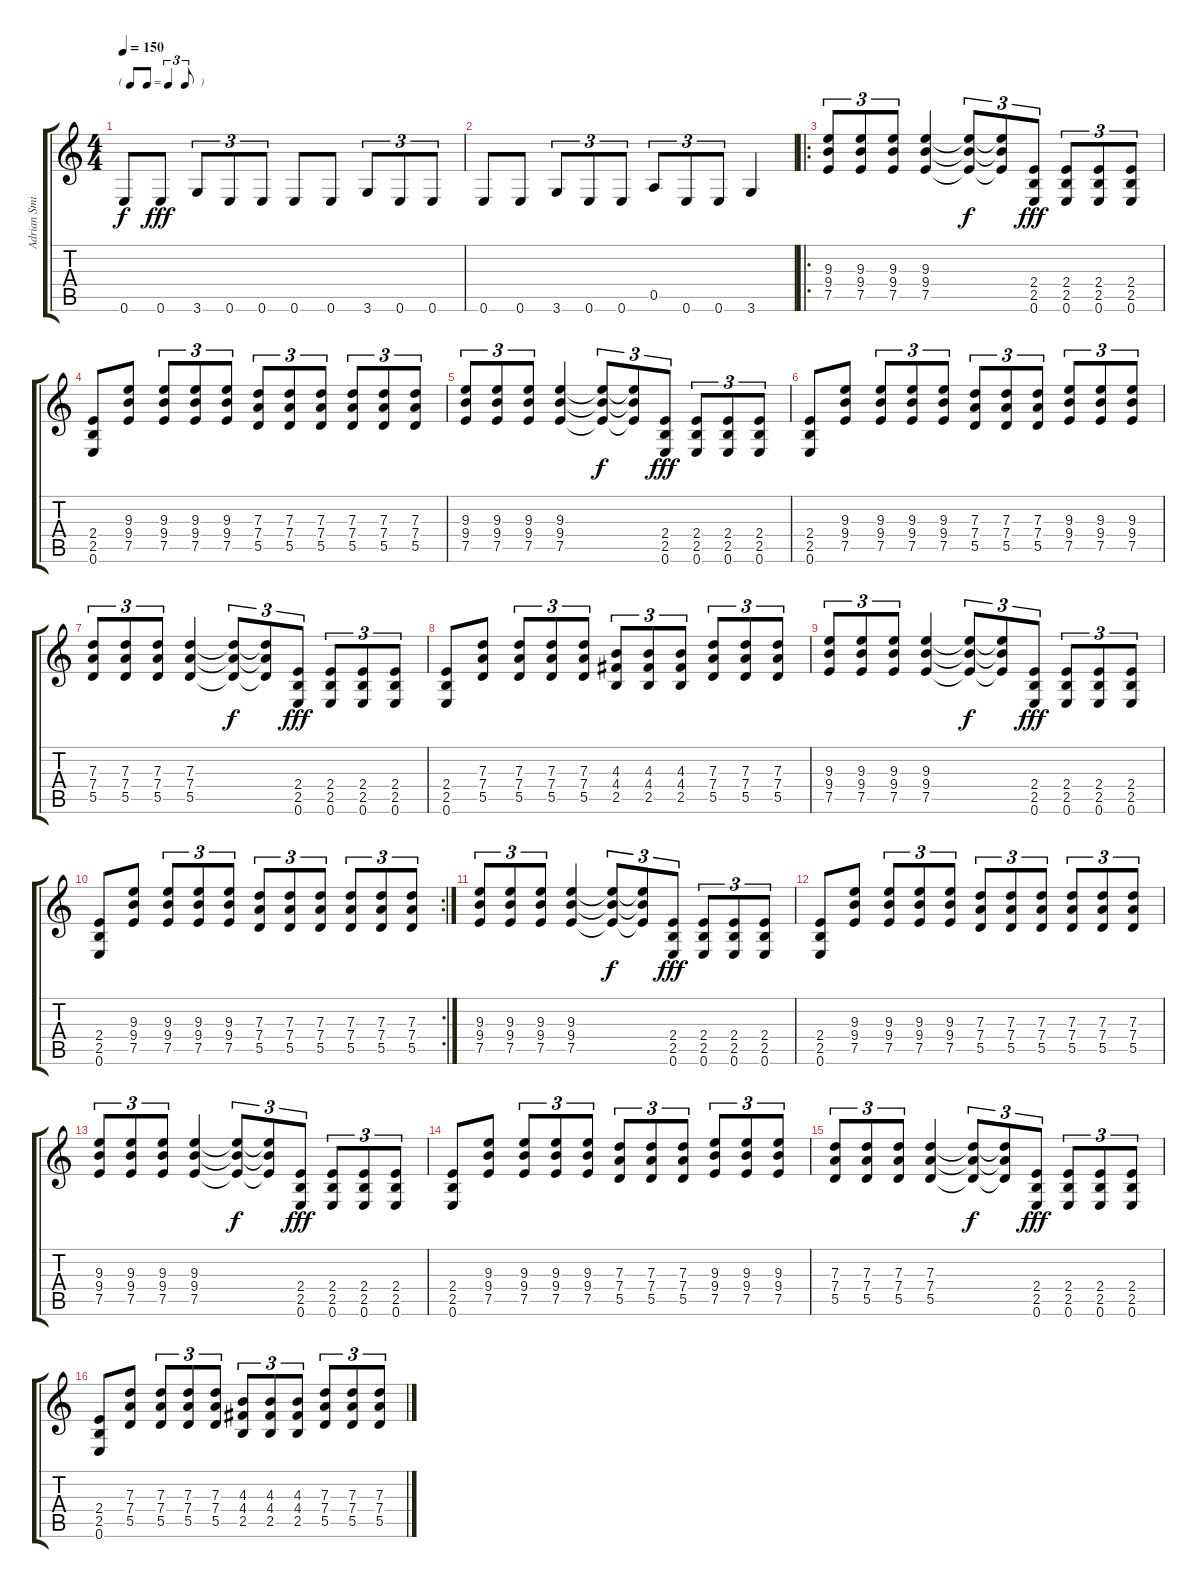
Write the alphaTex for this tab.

\track ("Adrian Smith" "Adrian Smi") {instrument overdrivenguitar}
\staff {score tabs}
\tuning (E4 B3 G3 D3 A2 E2) {hide}
\ts (4 4)
\tf triplet8th
\tempo 150
\clef g2
\ks c
0.6{t}.8{dy f} 0.6.8{dy fff} 3.6.8{tu (3 2)} 0.6.8{tu (3 2)} 0.6.8{tu (3 2)} 0.6.8 0.6.8 3.6.8{tu (3 2)} 0.6.8{tu (3 2)} 0.6.8{tu (3 2)} |
0.6.8 0.6.8 3.6.8{tu (3 2)} 0.6.8{tu (3 2)} 0.6.8{tu (3 2)} 0.5.8{tu (3 2)} 0.6.8{tu (3 2)} 0.6.8{tu (3 2)} 3.6.4 |
\ro
(9.3 9.4 7.5).8{tu (3 2)} (9.3 9.4 7.5).8{tu (3 2)} (9.3 9.4 7.5).8{tu (3 2)} (9.3 9.4 7.5).4 (9.3{t} 9.4{t} 7.5{t}).8{tu (3 2) dy f} (9.3{t} 9.4{t} 7.5{t}).8{tu (3 2)} (2.4 2.5 0.6).8{tu (3 2) dy fff} (2.4 2.5 0.6).8{tu (3 2)} (2.4 2.5 0.6).8{tu (3 2)} (2.4 2.5 0.6).8{tu (3 2)} |
(2.4 2.5 0.6).8 (9.3 9.4 7.5).8 (9.3 9.4 7.5).8{tu (3 2)} (9.3 9.4 7.5).8{tu (3 2)} (9.3 9.4 7.5).8{tu (3 2)} (7.3 7.4 5.5).8{tu (3 2)} (7.3 7.4 5.5).8{tu (3 2)} (7.3 7.4 5.5).8{tu (3 2)} (7.3 7.4 5.5).8{tu (3 2)} (7.3 7.4 5.5).8{tu (3 2)} (7.3 7.4 5.5).8{tu (3 2)} |
(9.3 9.4 7.5).8{tu (3 2)} (9.3 9.4 7.5).8{tu (3 2)} (9.3 9.4 7.5).8{tu (3 2)} (9.3 9.4 7.5).4 (9.3{t} 9.4{t} 7.5{t}).8{tu (3 2) dy f} (9.3{t} 9.4{t} 7.5{t}).8{tu (3 2)} (2.4 2.5 0.6).8{tu (3 2) dy fff} (2.4 2.5 0.6).8{tu (3 2)} (2.4 2.5 0.6).8{tu (3 2)} (2.4 2.5 0.6).8{tu (3 2)} |
(2.4 2.5 0.6).8 (9.3 9.4 7.5).8 (9.3 9.4 7.5).8{tu (3 2)} (9.3 9.4 7.5).8{tu (3 2)} (9.3 9.4 7.5).8{tu (3 2)} (7.3 7.4 5.5).8{tu (3 2)} (7.3 7.4 5.5).8{tu (3 2)} (7.3 7.4 5.5).8{tu (3 2)} (9.3 9.4 7.5).8{tu (3 2)} (9.3 9.4 7.5).8{tu (3 2)} (9.3 9.4 7.5).8{tu (3 2)} |
(7.3 7.4 5.5).8{tu (3 2)} (7.3 7.4 5.5).8{tu (3 2)} (7.3 7.4 5.5).8{tu (3 2)} (7.3 7.4 5.5).4 (7.3{t} 7.4{t} 5.5{t}).8{tu (3 2) dy f} (7.3{t} 7.4{t} 5.5{t}).8{tu (3 2)} (2.4 2.5 0.6).8{tu (3 2) dy fff} (2.4 2.5 0.6).8{tu (3 2)} (2.4 2.5 0.6).8{tu (3 2)} (2.4 2.5 0.6).8{tu (3 2)} |
(2.4 2.5 0.6).8 (7.3 7.4 5.5).8 (7.3 7.4 5.5).8{tu (3 2)} (7.3 7.4 5.5).8{tu (3 2)} (7.3 7.4 5.5).8{tu (3 2)} (4.3 4.4 2.5).8{tu (3 2)} (4.3 4.4 2.5).8{tu (3 2)} (4.3 4.4 2.5).8{tu (3 2)} (7.3 7.4 5.5).8{tu (3 2)} (7.3 7.4 5.5).8{tu (3 2)} (7.3 7.4 5.5).8{tu (3 2)} |
(9.3 9.4 7.5).8{tu (3 2)} (9.3 9.4 7.5).8{tu (3 2)} (9.3 9.4 7.5).8{tu (3 2)} (9.3 9.4 7.5).4 (9.3{t} 9.4{t} 7.5{t}).8{tu (3 2) dy f} (9.3{t} 9.4{t} 7.5{t}).8{tu (3 2)} (2.4 2.5 0.6).8{tu (3 2) dy fff} (2.4 2.5 0.6).8{tu (3 2)} (2.4 2.5 0.6).8{tu (3 2)} (2.4 2.5 0.6).8{tu (3 2)} |
\rc 2
(2.4 2.5 0.6).8 (9.3 9.4 7.5).8 (9.3 9.4 7.5).8{tu (3 2)} (9.3 9.4 7.5).8{tu (3 2)} (9.3 9.4 7.5).8{tu (3 2)} (7.3 7.4 5.5).8{tu (3 2)} (7.3 7.4 5.5).8{tu (3 2)} (7.3 7.4 5.5).8{tu (3 2)} (7.3 7.4 5.5).8{tu (3 2)} (7.3 7.4 5.5).8{tu (3 2)} (7.3 7.4 5.5).8{tu (3 2)} |
(9.3 9.4 7.5).8{tu (3 2)} (9.3 9.4 7.5).8{tu (3 2)} (9.3 9.4 7.5).8{tu (3 2)} (9.3 9.4 7.5).4 (9.3{t} 9.4{t} 7.5{t}).8{tu (3 2) dy f} (9.3{t} 9.4{t} 7.5{t}).8{tu (3 2)} (2.4 2.5 0.6).8{tu (3 2) dy fff} (2.4 2.5 0.6).8{tu (3 2)} (2.4 2.5 0.6).8{tu (3 2)} (2.4 2.5 0.6).8{tu (3 2)} |
(2.4 2.5 0.6).8 (9.3 9.4 7.5).8 (9.3 9.4 7.5).8{tu (3 2)} (9.3 9.4 7.5).8{tu (3 2)} (9.3 9.4 7.5).8{tu (3 2)} (7.3 7.4 5.5).8{tu (3 2)} (7.3 7.4 5.5).8{tu (3 2)} (7.3 7.4 5.5).8{tu (3 2)} (7.3 7.4 5.5).8{tu (3 2)} (7.3 7.4 5.5).8{tu (3 2)} (7.3 7.4 5.5).8{tu (3 2)} |
(9.3 9.4 7.5).8{tu (3 2)} (9.3 9.4 7.5).8{tu (3 2)} (9.3 9.4 7.5).8{tu (3 2)} (9.3 9.4 7.5).4 (9.3{t} 9.4{t} 7.5{t}).8{tu (3 2) dy f} (9.3{t} 9.4{t} 7.5{t}).8{tu (3 2)} (2.4 2.5 0.6).8{tu (3 2) dy fff} (2.4 2.5 0.6).8{tu (3 2)} (2.4 2.5 0.6).8{tu (3 2)} (2.4 2.5 0.6).8{tu (3 2)} |
(2.4 2.5 0.6).8 (9.3 9.4 7.5).8 (9.3 9.4 7.5).8{tu (3 2)} (9.3 9.4 7.5).8{tu (3 2)} (9.3 9.4 7.5).8{tu (3 2)} (7.3 7.4 5.5).8{tu (3 2)} (7.3 7.4 5.5).8{tu (3 2)} (7.3 7.4 5.5).8{tu (3 2)} (9.3 9.4 7.5).8{tu (3 2)} (9.3 9.4 7.5).8{tu (3 2)} (9.3 9.4 7.5).8{tu (3 2)} |
(7.3 7.4 5.5).8{tu (3 2)} (7.3 7.4 5.5).8{tu (3 2)} (7.3 7.4 5.5).8{tu (3 2)} (7.3 7.4 5.5).4 (7.3{t} 7.4{t} 5.5{t}).8{tu (3 2) dy f} (7.3{t} 7.4{t} 5.5{t}).8{tu (3 2)} (2.4 2.5 0.6).8{tu (3 2) dy fff} (2.4 2.5 0.6).8{tu (3 2)} (2.4 2.5 0.6).8{tu (3 2)} (2.4 2.5 0.6).8{tu (3 2)} |
(2.4 2.5 0.6).8 (7.3 7.4 5.5).8 (7.3 7.4 5.5).8{tu (3 2)} (7.3 7.4 5.5).8{tu (3 2)} (7.3 7.4 5.5).8{tu (3 2)} (4.3 4.4 2.5).8{tu (3 2)} (4.3 4.4 2.5).8{tu (3 2)} (4.3 4.4 2.5).8{tu (3 2)} (7.3 7.4 5.5).8{tu (3 2)} (7.3 7.4 5.5).8{tu (3 2)} (7.3 7.4 5.5).8{tu (3 2)}
